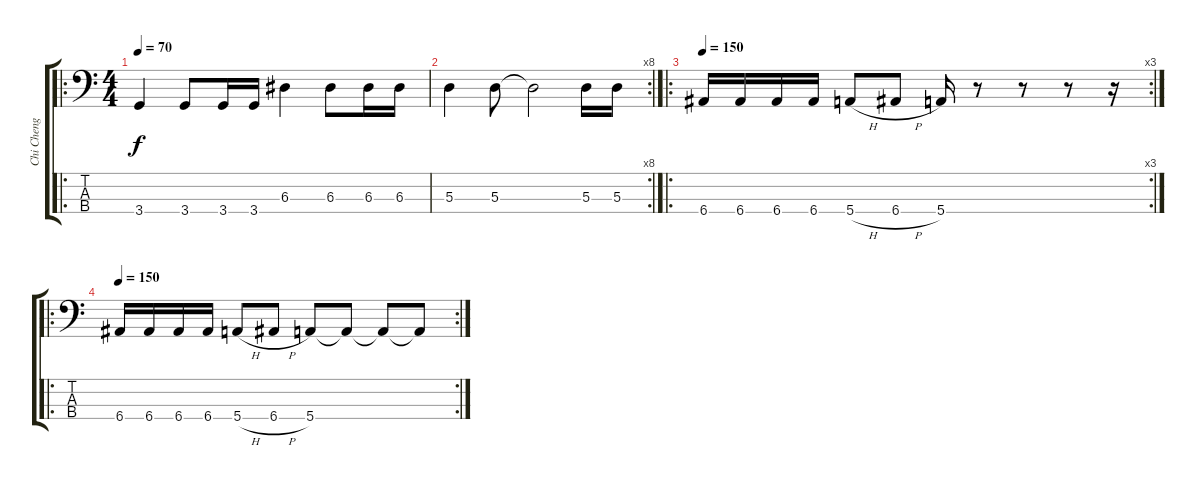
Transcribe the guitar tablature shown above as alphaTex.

\track ("Chi Cheng" "Chi Cheng") {instrument electricbassfinger}
\staff {score tabs}
\tuning (G2 D2 A1 E1) {hide}
\ro
\ts (4 4)
\tempo 70
\clef f4
\ks c
3.4.4{dy f instrument electricbassfinger} 3.4.8 3.4.16 3.4.16 6.3.4 6.3.8 6.3.16 6.3.16 |
\rc 8
5.3.4 5.3.8 5.3{t}.2 5.3.16 5.3.16 |
\ro
\rc 3
\tempo 150
6.4.16 6.4.16 6.4.16 6.4.16 5.4{h}.8 6.4{h}.8 5.4.16 r.8 r.8 r.8 r.16 |
\ro
\rc 2
\tempo 150
6.4.16 6.4.16 6.4.16 6.4.16 5.4{h}.8 6.4{h}.8 5.4.8 5.4{t}.8 5.4{t}.8 5.4{t}.8
